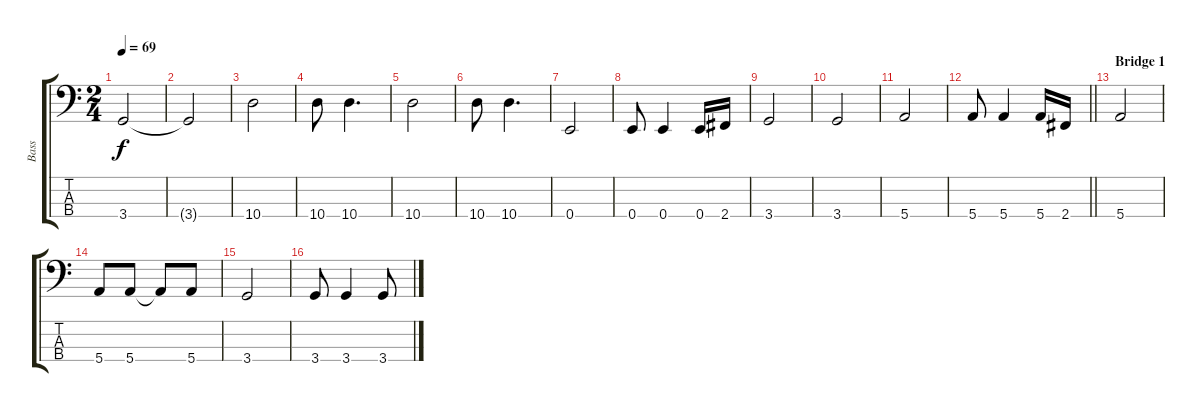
\track ("Bass" "Bass") {instrument electricbasspick}
\staff {score tabs}
\tuning (G2 D2 A1 E1) {hide}
\ts (2 4)
\tempo 69
\clef f4
\ks c
3.4.2{dy f} |
3.4{t}.2 |
10.4.2 |
10.4.8 10.4.4{d} |
10.4.2 |
10.4.8 10.4.4{d} |
0.4.2 |
0.4.8 0.4.4 0.4.16 2.4.16 |
3.4.2 |
3.4.2 |
5.4.2 |
\barLineRight lightlight
5.4.8 5.4.4 5.4.16 2.4.16 |
\section ("" "Bridge 1")
5.4.2 |
5.4.8 5.4.8 5.4{t}.8 5.4.8 |
3.4.2 |
3.4.8 3.4.4 3.4.8
